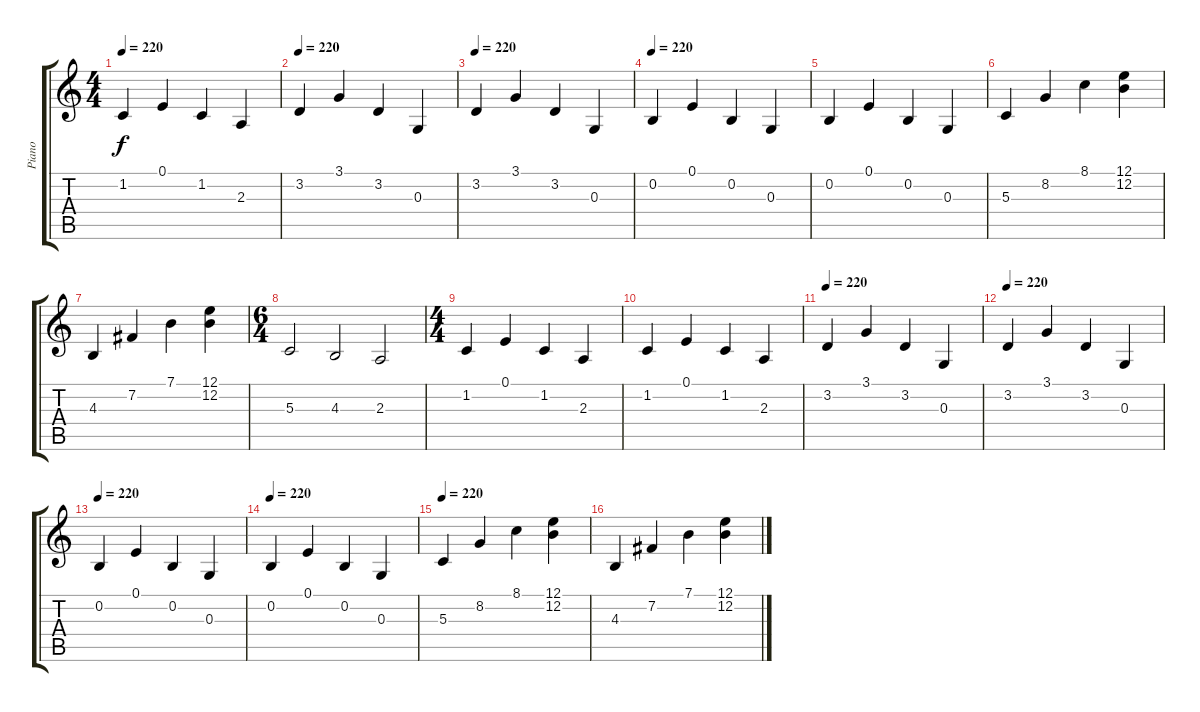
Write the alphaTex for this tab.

\track ("Piano" "Piano") {instrument brightacousticpiano}
\staff {score tabs}
\tuning (E4 B3 G3 D3 A2 E2) {hide}
\ts (4 4)
\tempo 220
\clef g2
\ks c
1.2.4{dy f} 0.1.4 1.2.4 2.3.4 |
\tempo 220
3.2.4 3.1.4 3.2.4 0.3.4 |
\tempo 220
3.2.4 3.1.4 3.2.4 0.3.4 |
\tempo 220
0.2.4 0.1.4 0.2.4 0.3.4 |
0.2.4 0.1.4 0.2.4 0.3.4 |
5.3.4 8.2.4 8.1.4 (12.1 12.2).4 |
4.3.4 7.2.4 7.1.4 (12.1 12.2).4 |
\ts (6 4)
5.3.2 4.3.2 2.3.2 |
\ts (4 4)
1.2.4 0.1.4 1.2.4 2.3.4 |
1.2.4 0.1.4 1.2.4 2.3.4 |
\tempo 220
3.2.4 3.1.4 3.2.4 0.3.4 |
\tempo 220
3.2.4 3.1.4 3.2.4 0.3.4 |
\tempo 220
0.2.4 0.1.4 0.2.4 0.3.4 |
\tempo 220
0.2.4 0.1.4 0.2.4 0.3.4 |
\tempo 220
5.3.4 8.2.4 8.1.4 (12.1 12.2).4 |
4.3.4 7.2.4 7.1.4 (12.1 12.2).4
